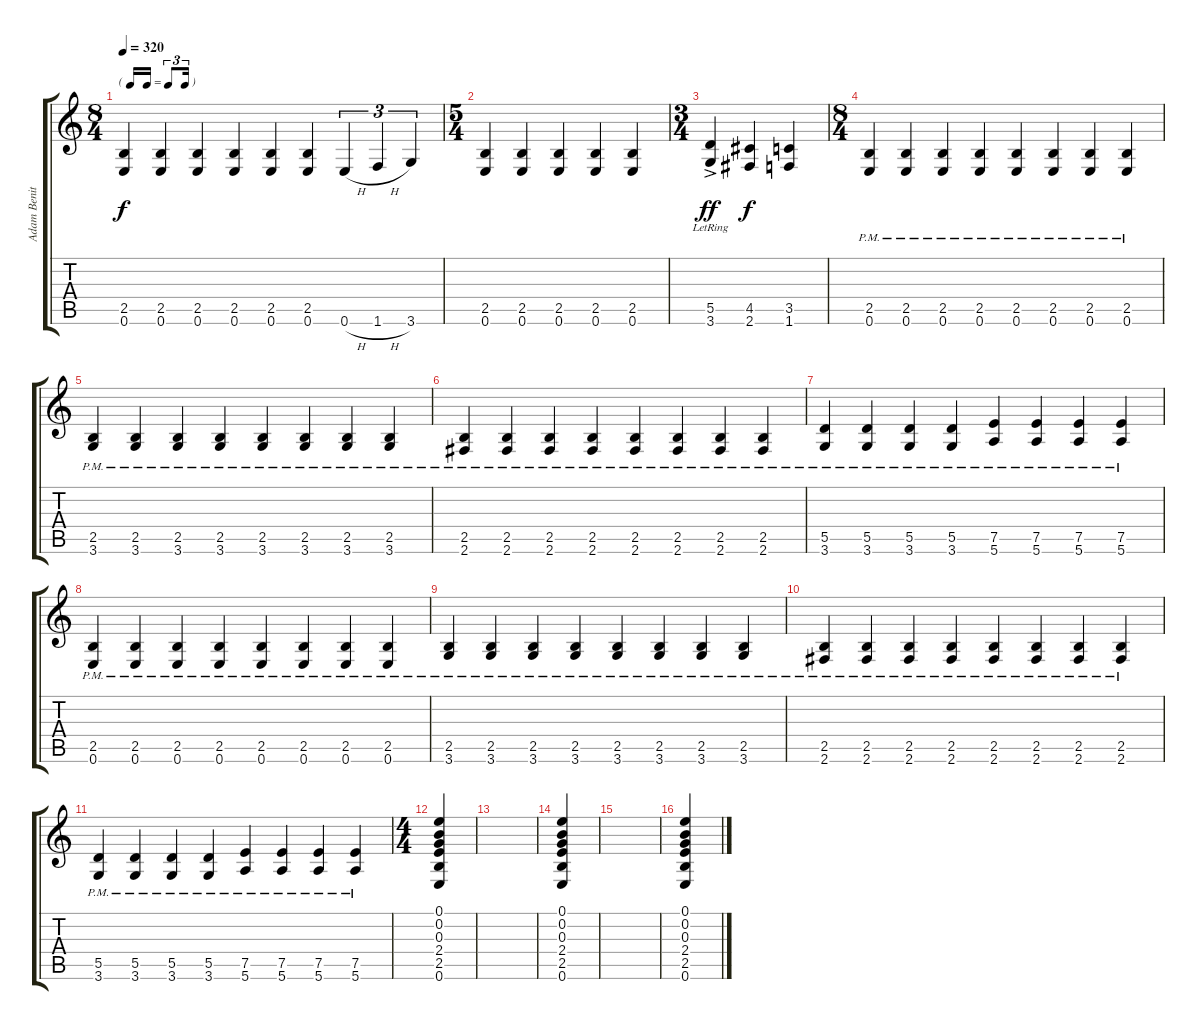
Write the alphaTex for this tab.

\track ("Adam Benito (Rhythem)" "Adam Benit") {instrument distortionguitar}
\staff {score tabs}
\tuning (E4 B3 G3 D3 A2 E2) {hide}
\ts (8 4)
\tf triplet16th
\tempo 320
\clef g2
\ks c
(2.5 0.6).4{dy f} (2.5 0.6).4 (2.5 0.6).4 (2.5 0.6).4 (2.5 0.6).4 (2.5 0.6).4 0.6{h}.4{tu (3 2)} 1.6{h}.4{tu (3 2)} 3.6.4{tu (3 2)} |
\ts (5 4)
(2.5 0.6).4 (2.5 0.6).4 (2.5 0.6).4 (2.5 0.6).4 (2.5 0.6).4 |
\ts (3 4)
(5.5{ac} 3.6{lr}).4{dy ff} (4.5 2.6).4{dy f} (3.5 1.6).4 |
\ts (8 4)
(2.5{pm} 0.6{pm}).4 (2.5{pm} 0.6{pm}).4 (2.5{pm} 0.6{pm}).4 (2.5{pm} 0.6{pm}).4 (2.5{pm} 0.6{pm}).4 (2.5{pm} 0.6{pm}).4 (2.5{pm} 0.6{pm}).4 (2.5{pm} 0.6{pm}).4 |
(2.5{pm} 3.6{pm}).4 (2.5{pm} 3.6{pm}).4 (2.5{pm} 3.6{pm}).4 (2.5{pm} 3.6{pm}).4 (2.5{pm} 3.6{pm}).4 (2.5{pm} 3.6{pm}).4 (2.5{pm} 3.6{pm}).4 (2.5{pm} 3.6{pm}).4 |
(2.5{pm} 2.6{pm}).4 (2.5{pm} 2.6{pm}).4 (2.5{pm} 2.6{pm}).4 (2.5{pm} 2.6{pm}).4 (2.5{pm} 2.6{pm}).4 (2.5{pm} 2.6{pm}).4 (2.5{pm} 2.6{pm}).4 (2.5{pm} 2.6{pm}).4 |
(5.5{pm} 3.6{pm}).4 (5.5{pm} 3.6{pm}).4 (5.5{pm} 3.6{pm}).4 (5.5{pm} 3.6{pm}).4 (7.5{pm} 5.6{pm}).4 (7.5{pm} 5.6{pm}).4 (7.5{pm} 5.6{pm}).4 (7.5{pm} 5.6{pm}).4 |
(2.5{pm} 0.6{pm}).4 (2.5{pm} 0.6{pm}).4 (2.5{pm} 0.6{pm}).4 (2.5{pm} 0.6{pm}).4 (2.5{pm} 0.6{pm}).4 (2.5{pm} 0.6{pm}).4 (2.5{pm} 0.6{pm}).4 (2.5{pm} 0.6{pm}).4 |
(2.5{pm} 3.6{pm}).4 (2.5{pm} 3.6{pm}).4 (2.5{pm} 3.6{pm}).4 (2.5{pm} 3.6{pm}).4 (2.5{pm} 3.6{pm}).4 (2.5{pm} 3.6{pm}).4 (2.5{pm} 3.6{pm}).4 (2.5{pm} 3.6{pm}).4 |
(2.5{pm} 2.6{pm}).4 (2.5{pm} 2.6{pm}).4 (2.5{pm} 2.6{pm}).4 (2.5{pm} 2.6{pm}).4 (2.5{pm} 2.6{pm}).4 (2.5{pm} 2.6{pm}).4 (2.5{pm} 2.6{pm}).4 (2.5{pm} 2.6{pm}).4 |
(5.5{pm} 3.6{pm}).4 (5.5{pm} 3.6{pm}).4 (5.5{pm} 3.6{pm}).4 (5.5{pm} 3.6{pm}).4 (7.5{pm} 5.6{pm}).4 (7.5{pm} 5.6{pm}).4 (7.5{pm} 5.6{pm}).4 (7.5{pm} 5.6{pm}).4 |
\ts (4 4)
(0.1 0.2 0.3 2.4 2.5 0.6).4 |
|
(0.1 0.2 0.3 2.4 2.5 0.6).4 |
|
(0.1 0.2 0.3 2.4 2.5 0.6).4
